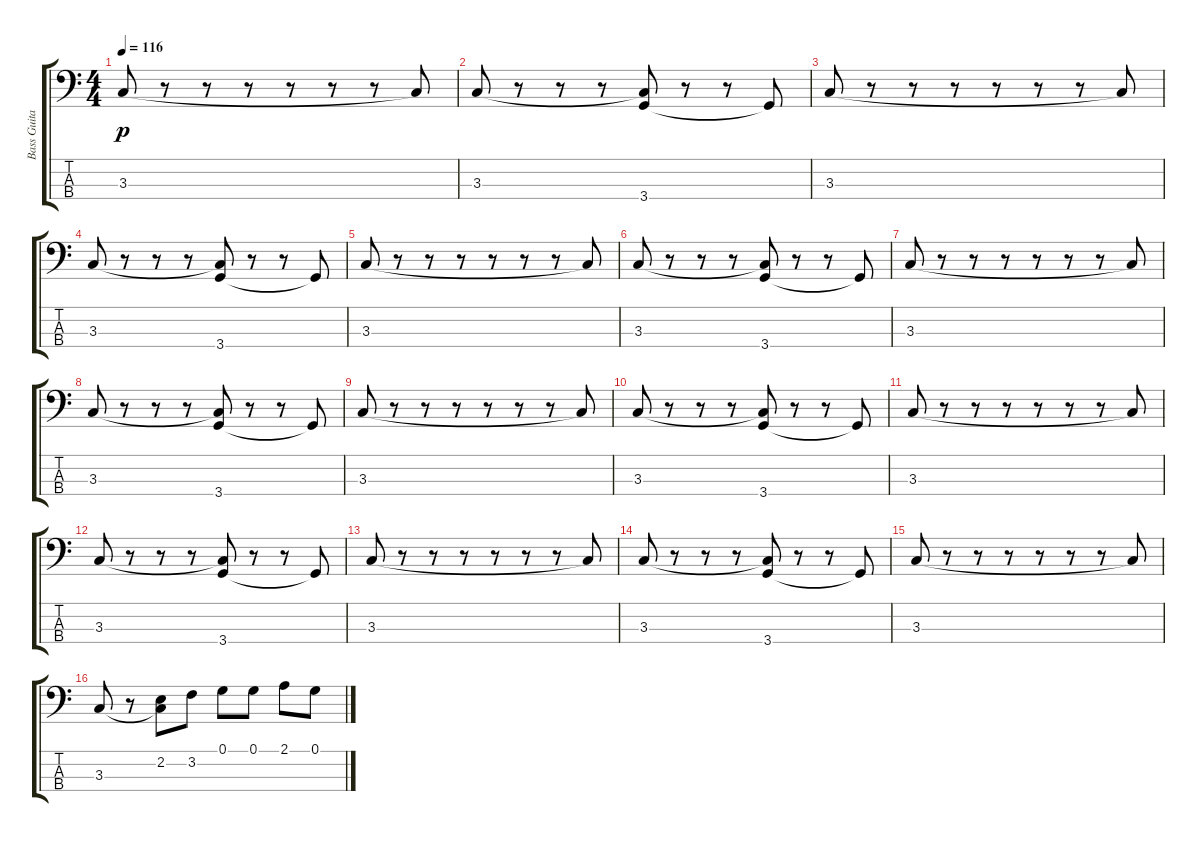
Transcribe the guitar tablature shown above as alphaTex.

\track ("Bass Guitar" "Bass Guita") {instrument electricbasspick}
\staff {score tabs}
\tuning (G2 D2 A1 E1) {hide}
\ts (4 4)
\tempo 116
\clef f4
\ks c
3.3.8{dy p} r.8 r.8 r.8 r.8 r.8 r.8 3.3{t}.8 |
3.3.8 r.8 r.8 r.8 (3.3{t} 3.4).8 r.8 r.8 3.4{t}.8 |
3.3.8 r.8 r.8 r.8 r.8 r.8 r.8 3.3{t}.8 |
3.3.8 r.8 r.8 r.8 (3.3{t} 3.4).8 r.8 r.8 3.4{t}.8 |
3.3.8 r.8 r.8 r.8 r.8 r.8 r.8 3.3{t}.8 |
3.3.8 r.8 r.8 r.8 (3.3{t} 3.4).8 r.8 r.8 3.4{t}.8 |
3.3.8 r.8 r.8 r.8 r.8 r.8 r.8 3.3{t}.8 |
3.3.8 r.8 r.8 r.8 (3.3{t} 3.4).8 r.8 r.8 3.4{t}.8 |
3.3.8 r.8 r.8 r.8 r.8 r.8 r.8 3.3{t}.8 |
3.3.8 r.8 r.8 r.8 (3.3{t} 3.4).8 r.8 r.8 3.4{t}.8 |
3.3.8 r.8 r.8 r.8 r.8 r.8 r.8 3.3{t}.8 |
3.3.8 r.8 r.8 r.8 (3.3{t} 3.4).8 r.8 r.8 3.4{t}.8 |
3.3.8 r.8 r.8 r.8 r.8 r.8 r.8 3.3{t}.8 |
3.3.8 r.8 r.8 r.8 (3.3{t} 3.4).8 r.8 r.8 3.4{t}.8 |
3.3.8 r.8 r.8 r.8 r.8 r.8 r.8 3.3{t}.8 |
3.3.8 r.8 (2.2 3.3{t}).8 3.2.8 0.1.8 0.1.8 2.1.8 0.1.8
